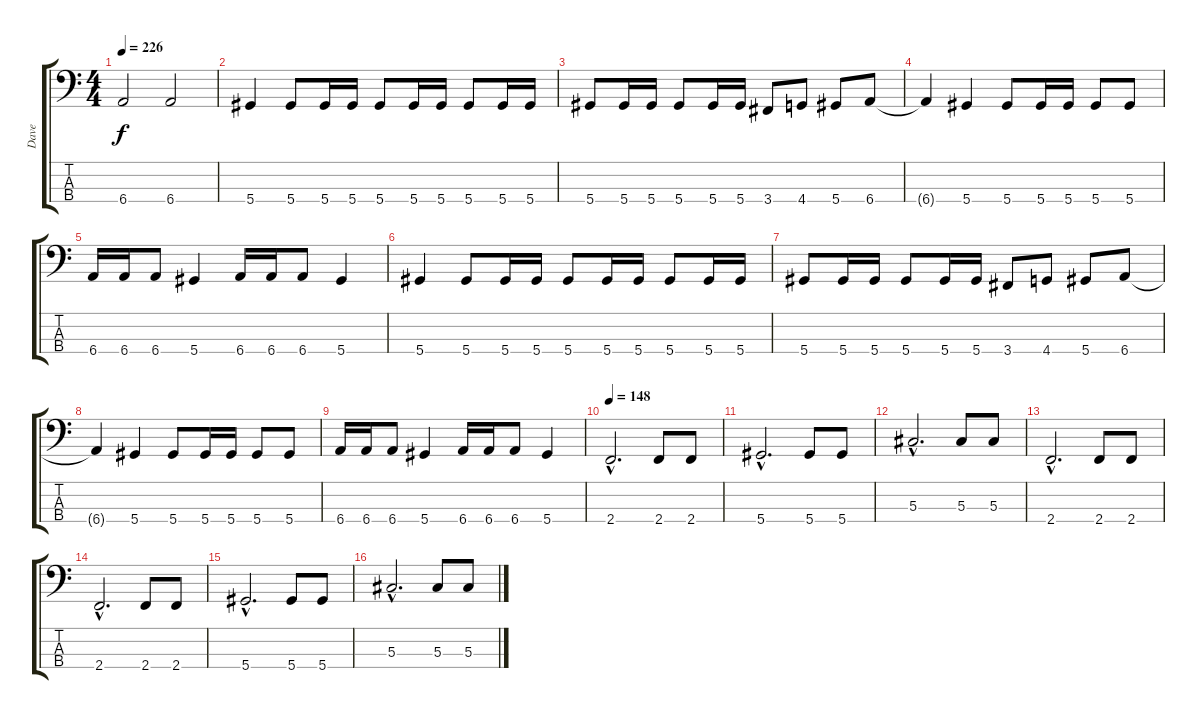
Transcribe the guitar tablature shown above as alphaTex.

\track ("Dave" "Dave") {instrument electricbassfinger}
\staff {score tabs}
\tuning (Gb2 Db2 Ab1 Eb1) {hide}
\ts (4 4)
\tempo 226
\clef f4
\ks c
6.4.2{dy f} 6.4.2 |
5.4.4 5.4.8 5.4.16 5.4.16 5.4.8 5.4.16 5.4.16 5.4.8 5.4.16 5.4.16 |
5.4.8 5.4.16 5.4.16 5.4.8 5.4.16 5.4.16 3.4.8 4.4.8 5.4.8 6.4.8 |
6.4{t}.4 5.4.4 5.4.8 5.4.16 5.4.16 5.4.8 5.4.8 |
6.4.16 6.4.16 6.4.8 5.4.4 6.4.16 6.4.16 6.4.8 5.4.4 |
5.4.4 5.4.8 5.4.16 5.4.16 5.4.8 5.4.16 5.4.16 5.4.8 5.4.16 5.4.16 |
5.4.8 5.4.16 5.4.16 5.4.8 5.4.16 5.4.16 3.4.8 4.4.8 5.4.8 6.4.8 |
6.4{t}.4 5.4.4 5.4.8 5.4.16 5.4.16 5.4.8 5.4.8 |
6.4.16 6.4.16 6.4.8 5.4.4 6.4.16 6.4.16 6.4.8 5.4.4 |
\tempo 148
2.4{hac}.2{d} 2.4.8 2.4.8 |
5.4{hac}.2{d} 5.4.8 5.4.8 |
5.3{hac}.2{d} 5.3.8 5.3.8 |
2.4{hac}.2{d} 2.4.8 2.4.8 |
2.4{hac}.2{d} 2.4.8 2.4.8 |
5.4{hac}.2{d} 5.4.8 5.4.8 |
5.3{hac}.2{d} 5.3.8 5.3.8
